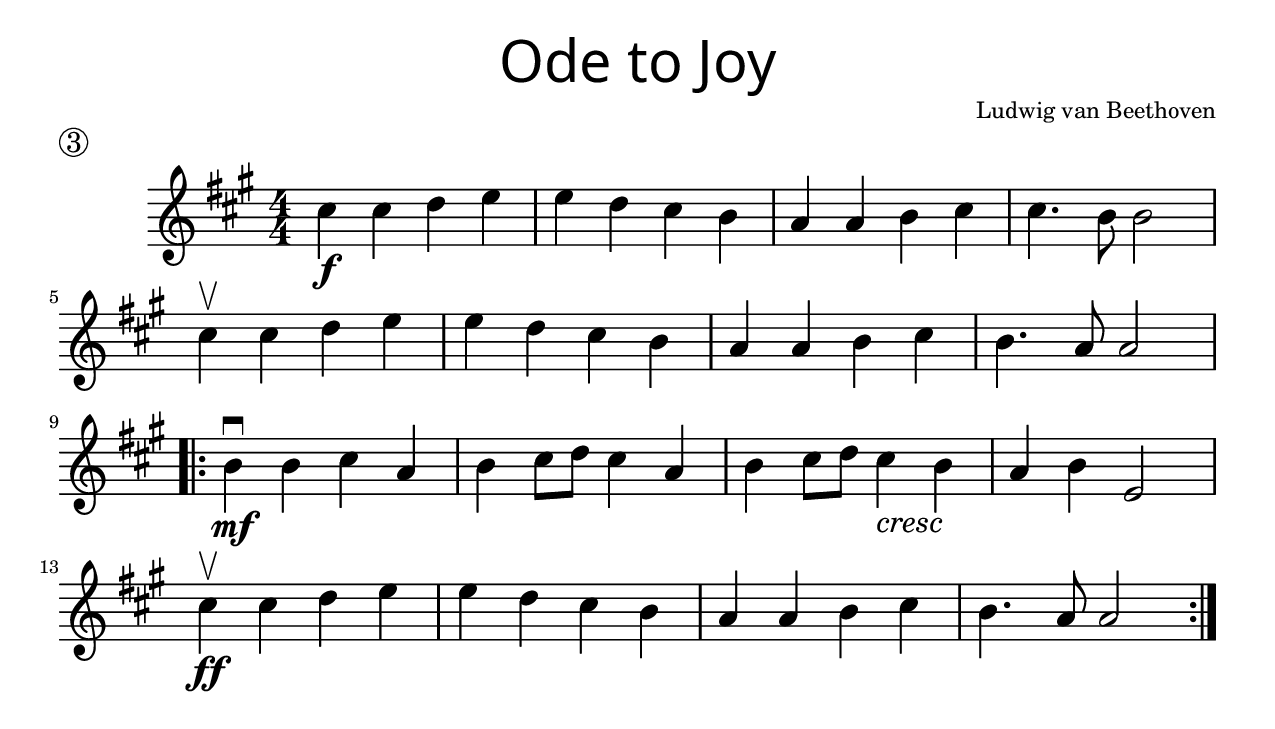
\version "2.19.40"
\language "english"
#(set-default-paper-size "letter")

first = \relative a' {
  \set Score.markFormatter = #format-mark-box-barnumbers
  \time 4/4
  \numericTimeSignature
  \key a \major

  cs4\f cs d e |
  e d cs b |
  a a b cs |
  cs4. b8 b2 |
  \break

  cs4\upbow cs d e |
  e d cs b |
  a a b cs |
  b4. a8 a2 |
  \break

  \repeat volta 2 {
    b4\mf\downbow b cs a |
    b cs8 d8 cs4 a4 |
    b4 cs8 d8 cs4_\markup { \italic "cresc" } b4 |
    a4 b e,2 |
    \break

    cs'4\upbow\ff cs d e |
    e d cs b |
    a a b cs |
    b4. a8 a2
  }
}

\bookpart {
  \header {
    title = \markup {
      \override #'(font-name . "SantasSleighFull")
      \override #'(font-size . 8)
      { "Ode to Joy" }
    }
    piece = \markup \huge \circle 3
    instrument = ""
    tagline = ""
    composer = "Ludwig van Beethoven"
  }

  \score {
    \new Staff \with { \magnifyStaff #4/3 } \first
  }
}
